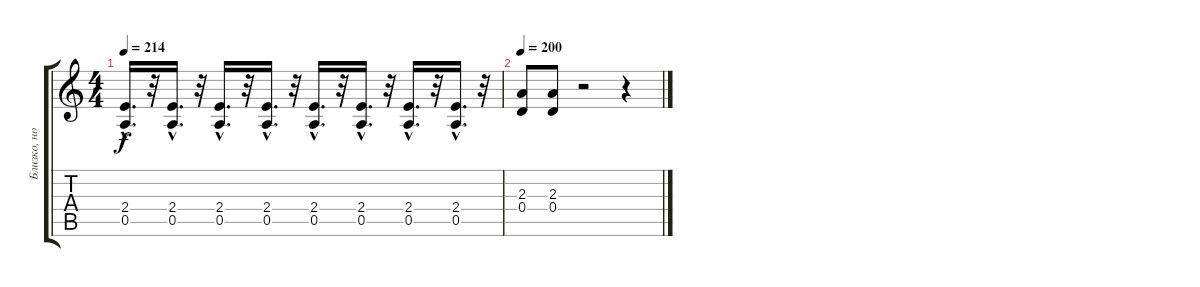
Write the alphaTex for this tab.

\track ("Близко, но не оригинал" "Близко, но") {instrument overdrivenguitar}
\staff {score tabs}
\tuning (E4 B3 G3 D3 A2 E2) {hide}
\ts (4 4)
\tempo 214
\clef g2
\ks c
(2.4{hac} 0.5{hac}).16{d dy f} r.32 (2.4{hac} 0.5{hac}).16{d} r.32 (2.4{hac} 0.5{hac}).16{d} r.32 (2.4{hac} 0.5{hac}).16{d} r.32 (2.4{hac} 0.5{hac}).16{d} r.32 (2.4{hac} 0.5{hac}).16{d} r.32 (2.4{hac} 0.5{hac}).16{d} r.32 (2.4{hac} 0.5{hac}).16{d} r.32 |
\tempo 200
(2.3 0.4).8 (2.3 0.4).8 r.2 r.4
